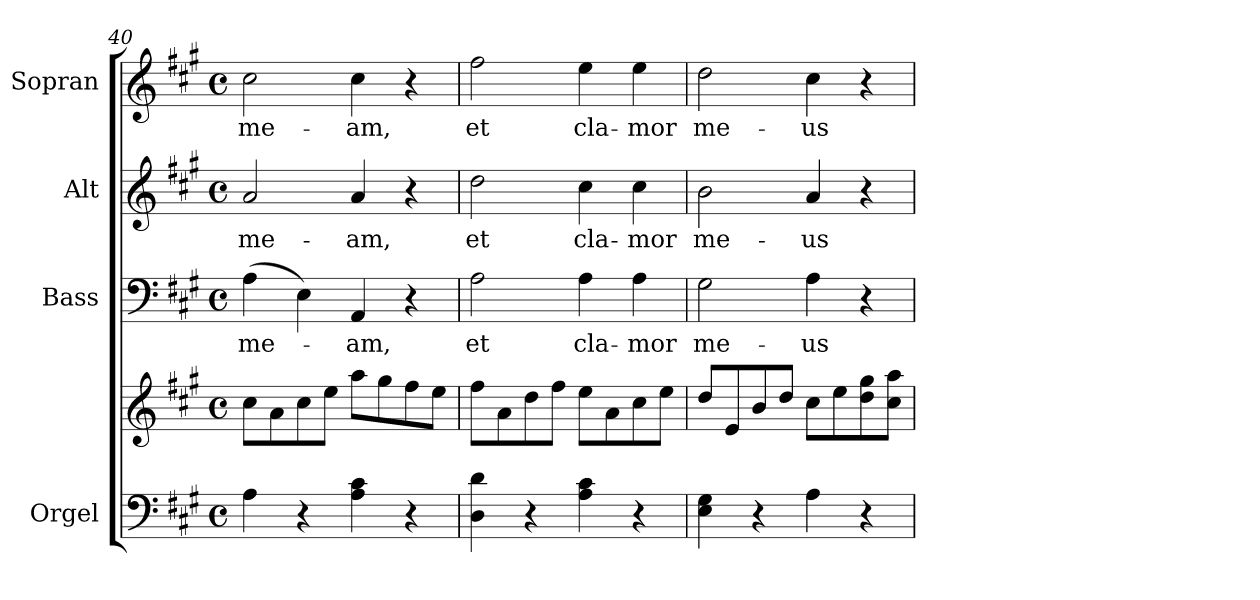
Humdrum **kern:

**kern	**kern	**kern	**text	**kern	**text	**kern	**text
*part4	*part4	*part3	*part3	*part2	*part2	*part1	*part1
*staff5	*staff4	*staff3	*staff3	*staff2	*staff2	*staff1	*staff1
*I"Orgel	*	*I"Bass	*	*I"Alt	*	*I"Sopran	*
*I'Org.	*	*I'B.	*	*I'A.	*	*I'S.	*
*clefF4	*clefG2	*clefF4	*	*clefG2	*	*clefG2	*
*k[f#c#g#]	*k[f#c#g#]	*k[f#c#g#]	*	*k[f#c#g#]	*	*k[f#c#g#]	*
*A:	*A:	*A:	*	*A:	*	*A:	*
*M4/4	*M4/4	*M4/4	*	*M4/4	*	*M4/4	*
*met(c)	*met(c)	*met(c)	*	*met(c)	*	*met(c)	*
=40	=40	=40	=40	=40	=40	=40	=40
!	!	!	!LO:LY:b	!	!LO:LY:b	!	!LO:LY:b
4A\	8cc#\L	(>4A\	me-	2a/	me-	2cc#\	me-
.	8a\	.	.	.	.	.	.
4r	8cc#\	4E\)	.	.	.	.	.
.	8ee\J	.	.	.	.	.	.
!	!	!	!LO:LY:b	!	!LO:LY:b	!	!LO:LY:b
4A\ 4c#\	8aa\L	4AA/	-am,	4a/	-am,	4cc#\	-am,
.	8gg#\	.	.	.	.	.	.
4r	8ff#\	4r	.	4r	.	4r	.
.	8ee\J	.	.	.	.	.	.
=41	=41	=41	=41	=41	=41	=41	=41
!	!	!	!LO:LY:b	!	!LO:LY:b	!	!LO:LY:b
4D\ 4d\	8ff#\L	2A\	et	2dd\	et	2ff#\	et
.	8a\	.	.	.	.	.	.
4r	8dd\	.	.	.	.	.	.
.	8ff#\J	.	.	.	.	.	.
!	!	!	!LO:LY:b	!	!LO:LY:b	!	!LO:LY:b
4A\ 4c#\	8ee\L	4A\	cla-	4cc#\	cla-	4ee\	cla-
.	8a\	.	.	.	.	.	.
!	!	!	!LO:LY:b	!	!LO:LY:b	!	!LO:LY:b
4r	8cc#\	4A\	-mor	4cc#\	-mor	4ee\	-mor
.	8ee\J	.	.	.	.	.	.
!!LO:LB:g=z
=42	=42	=42	=42	=42	=42	=42	=42
!	!	!	!LO:LY:b	!	!LO:LY:b	!	!LO:LY:b
4E\ 4G#\	8dd/L	2G#\	me-	2b\	me-	2dd\	me-
.	8e/	.	.	.	.	.	.
4r	8b/	.	.	.	.	.	.
.	8dd/J	.	.	.	.	.	.
!	!	!	!LO:LY:b	!	!LO:LY:b	!	!LO:LY:b
4A\	8cc#\L	4A\	-us	4a/	-us	4cc#\	-us
.	8ee\	.	.	.	.	.	.
4r	8dd\ 8gg#\	4r	.	4r	.	4r	.
.	8cc#\ 8aa\J	.	.	.	.	.	.
=	=	=	=	=	=	=	=
*-	*-	*-	*-	*-	*-	*-	*-
